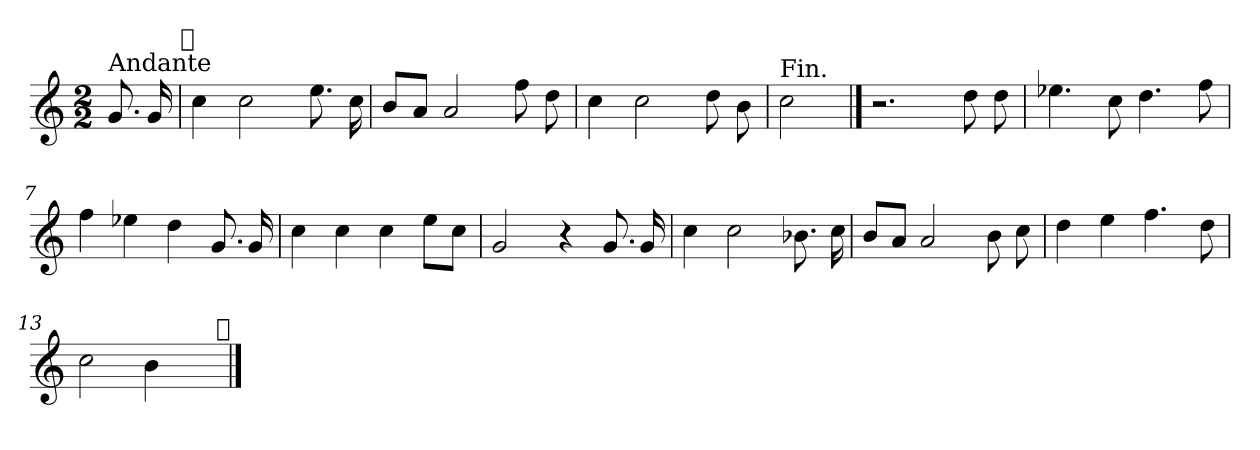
**kern
*part1
*staff1
*clefG2
*k[]
*C:
*M2/2
=
!LO:TX:a:t=Andante
8.g/
16g/
!LO:TX:a:t=𝄋
=1
4cc\
2cc\
8.ee\
16cc\
=2
8b/L
8a/J
2a/
8ff\
8dd\
=3
4cc\
2cc\
8dd\
8b\
=4
!LO:TX:a:t=Fin.
2cc\
==5
2.r
8dd\
8dd\
!!LO:LB:g=z
=6
4.ee-X\
8cc\
4.dd\
8ff\
=7
4ff\
4ee-X\
4dd\
8.g/
16g/
=8
4cc\
4cc\
4cc\
8ee\L
8cc\J
=9
2g/
4r
8.g/
16g/
=10
4cc\
2cc\
8.b-X\
16cc\
!!LO:LB:g=z
=11
8b/L
8a/J
2a/
8b\
8cc\
=12
4dd\
4ee\
4.ff\
8dd\
=13
2cc\
4b\
4ryy
!LO:TX:a:t=𝄋
==
*-
